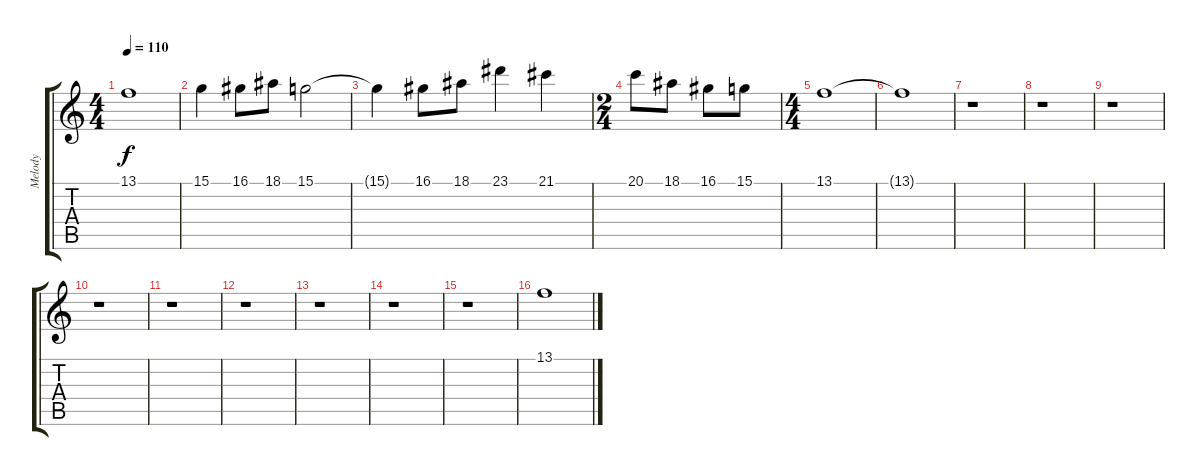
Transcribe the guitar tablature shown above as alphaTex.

\track ("Melody              " "Melody    ") {instrument pad1newage}
\staff {score tabs}
\tuning (E4 B3 G3 D3 A2 E2) {hide}
\ts (4 4)
\tempo 110
\clef g2
\ks c
13.1{t}.1{dy f} |
15.1.4 16.1.8 18.1.8 15.1.2 |
15.1{t}.4 16.1.8 18.1.8 23.1.4 21.1.4 |
\ts (2 4)
20.1.8 18.1.8 16.1.8 15.1.8 |
\ts (4 4)
13.1.1 |
13.1{t}.1 |
r.1 |
r.1 |
r.1 |
r.1 |
r.1 |
r.1 |
r.1 |
r.1 |
r.1 |
13.1.1
